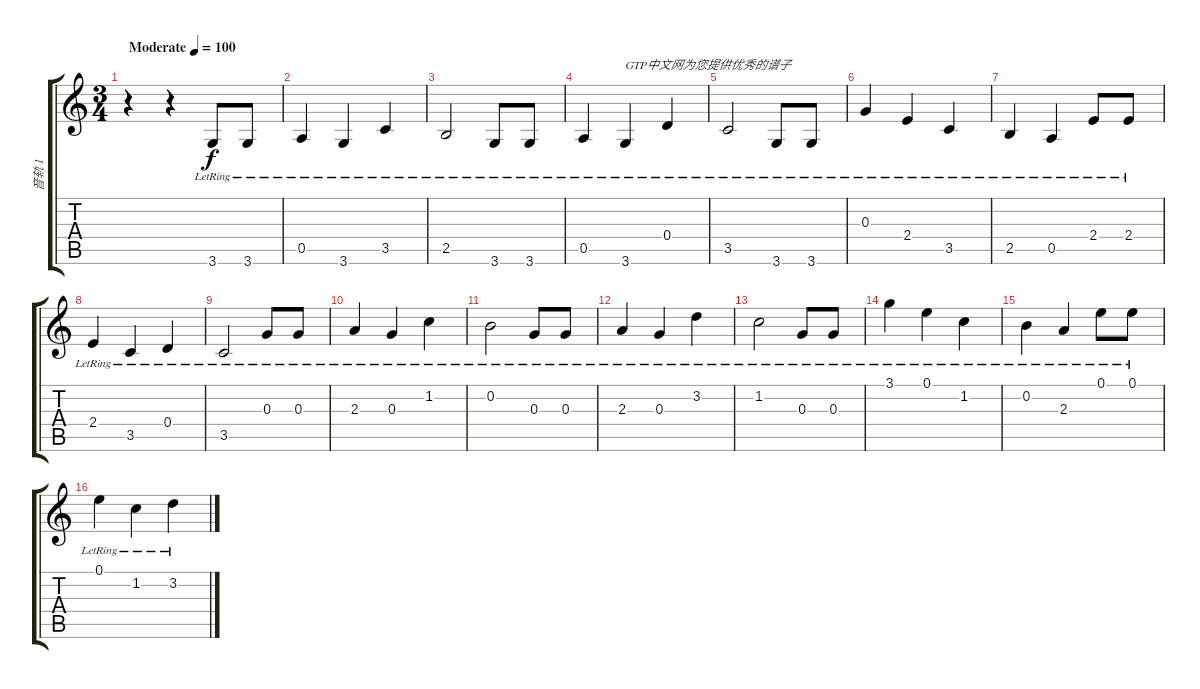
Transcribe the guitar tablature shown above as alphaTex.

\track ("音轨 1" "音轨 1") {instrument acousticguitarsteel}
\staff {score tabs}
\tuning (E4 B3 G3 D3 A2 E2) {hide}
\ts (3 4)
\tempo (100 "Moderate")
\clef g2
\ks c
r.4{dy f instrument acousticguitarsteel} r.4 3.6{lr}.8 3.6{lr}.8 |
0.5{lr}.4 3.6{lr}.4 3.5{lr}.4 |
2.5{lr}.2 3.6{lr}.8 3.6{lr}.8 |
0.5{lr}.4 3.6{lr}.4{txt "GTP中文网为您提供优秀的谱子"} 0.4{lr}.4 |
3.5{lr}.2 3.6{lr}.8 3.6{lr}.8 |
0.3{lr}.4 2.4{lr}.4 3.5{lr}.4 |
2.5{lr}.4 0.5{lr}.4 2.4{lr}.8 2.4{lr}.8 |
2.4{lr}.4 3.5{lr}.4 0.4{lr}.4 |
3.5{lr}.2 0.3{lr}.8 0.3{lr}.8 |
2.3{lr}.4 0.3{lr}.4 1.2{lr}.4 |
0.2{lr}.2 0.3{lr}.8 0.3{lr}.8 |
2.3{lr}.4 0.3{lr}.4 3.2{lr}.4 |
1.2{lr}.2 0.3{lr}.8 0.3{lr}.8 |
3.1{lr}.4 0.1{lr}.4 1.2{lr}.4 |
0.2{lr}.4 2.3{lr}.4 0.1{lr}.8 0.1{lr}.8 |
0.1{lr}.4 1.2{lr}.4 3.2{lr}.4
